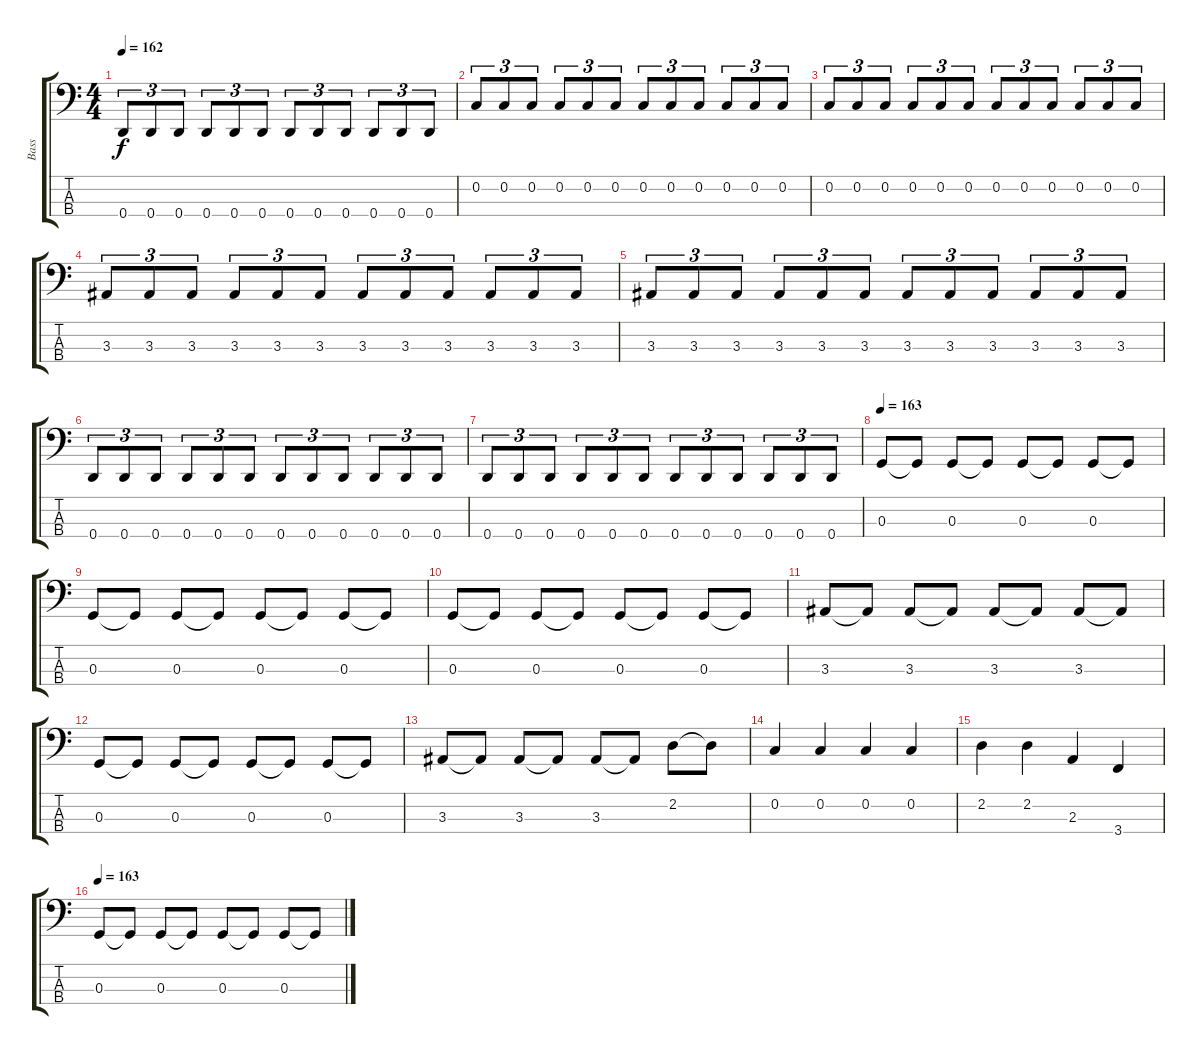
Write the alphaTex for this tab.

\track ("Bass" "Bass") {instrument electricbasspick}
\staff {score tabs}
\tuning (F2 C2 G1 D1) {hide}
\ts (4 4)
\tempo 162
\clef f4
\ks c
0.4.8{tu (3 2) dy f} 0.4.8{tu (3 2)} 0.4.8{tu (3 2)} 0.4.8{tu (3 2)} 0.4.8{tu (3 2)} 0.4.8{tu (3 2)} 0.4.8{tu (3 2)} 0.4.8{tu (3 2)} 0.4.8{tu (3 2)} 0.4.8{tu (3 2)} 0.4.8{tu (3 2)} 0.4.8{tu (3 2)} |
0.2.8{tu (3 2)} 0.2.8{tu (3 2)} 0.2.8{tu (3 2)} 0.2.8{tu (3 2)} 0.2.8{tu (3 2)} 0.2.8{tu (3 2)} 0.2.8{tu (3 2)} 0.2.8{tu (3 2)} 0.2.8{tu (3 2)} 0.2.8{tu (3 2)} 0.2.8{tu (3 2)} 0.2.8{tu (3 2)} |
0.2.8{tu (3 2)} 0.2.8{tu (3 2)} 0.2.8{tu (3 2)} 0.2.8{tu (3 2)} 0.2.8{tu (3 2)} 0.2.8{tu (3 2)} 0.2.8{tu (3 2)} 0.2.8{tu (3 2)} 0.2.8{tu (3 2)} 0.2.8{tu (3 2)} 0.2.8{tu (3 2)} 0.2.8{tu (3 2)} |
3.3.8{tu (3 2)} 3.3.8{tu (3 2)} 3.3.8{tu (3 2)} 3.3.8{tu (3 2)} 3.3.8{tu (3 2)} 3.3.8{tu (3 2)} 3.3.8{tu (3 2)} 3.3.8{tu (3 2)} 3.3.8{tu (3 2)} 3.3.8{tu (3 2)} 3.3.8{tu (3 2)} 3.3.8{tu (3 2)} |
3.3.8{tu (3 2)} 3.3.8{tu (3 2)} 3.3.8{tu (3 2)} 3.3.8{tu (3 2)} 3.3.8{tu (3 2)} 3.3.8{tu (3 2)} 3.3.8{tu (3 2)} 3.3.8{tu (3 2)} 3.3.8{tu (3 2)} 3.3.8{tu (3 2)} 3.3.8{tu (3 2)} 3.3.8{tu (3 2)} |
0.4.8{tu (3 2)} 0.4.8{tu (3 2)} 0.4.8{tu (3 2)} 0.4.8{tu (3 2)} 0.4.8{tu (3 2)} 0.4.8{tu (3 2)} 0.4.8{tu (3 2)} 0.4.8{tu (3 2)} 0.4.8{tu (3 2)} 0.4.8{tu (3 2)} 0.4.8{tu (3 2)} 0.4.8{tu (3 2)} |
0.4.8{tu (3 2)} 0.4.8{tu (3 2)} 0.4.8{tu (3 2)} 0.4.8{tu (3 2)} 0.4.8{tu (3 2)} 0.4.8{tu (3 2)} 0.4.8{tu (3 2)} 0.4.8{tu (3 2)} 0.4.8{tu (3 2)} 0.4.8{tu (3 2)} 0.4.8{tu (3 2)} 0.4.8{tu (3 2)} |
\tempo 163
0.3.8{volume 14} 0.3{t}.8 0.3.8 0.3{t}.8 0.3.8 0.3{t}.8 0.3.8 0.3{t}.8 |
0.3.8 0.3{t}.8 0.3.8 0.3{t}.8 0.3.8 0.3{t}.8 0.3.8 0.3{t}.8 |
0.3.8 0.3{t}.8 0.3.8 0.3{t}.8 0.3.8 0.3{t}.8 0.3.8 0.3{t}.8 |
3.3.8 3.3{t}.8 3.3.8 3.3{t}.8 3.3.8 3.3{t}.8 3.3.8 3.3{t}.8 |
0.3.8 0.3{t}.8 0.3.8 0.3{t}.8 0.3.8 0.3{t}.8 0.3.8 0.3{t}.8 |
3.3.8 3.3{t}.8 3.3.8 3.3{t}.8 3.3.8 3.3{t}.8 2.2.8 2.2{t}.8 |
0.2.4 0.2.4 0.2.4 0.2.4 |
2.2.4 2.2.4 2.3.4 3.4.4 |
\tempo 163
0.3.8 0.3{t}.8 0.3.8 0.3{t}.8 0.3.8 0.3{t}.8 0.3.8 0.3{t}.8
